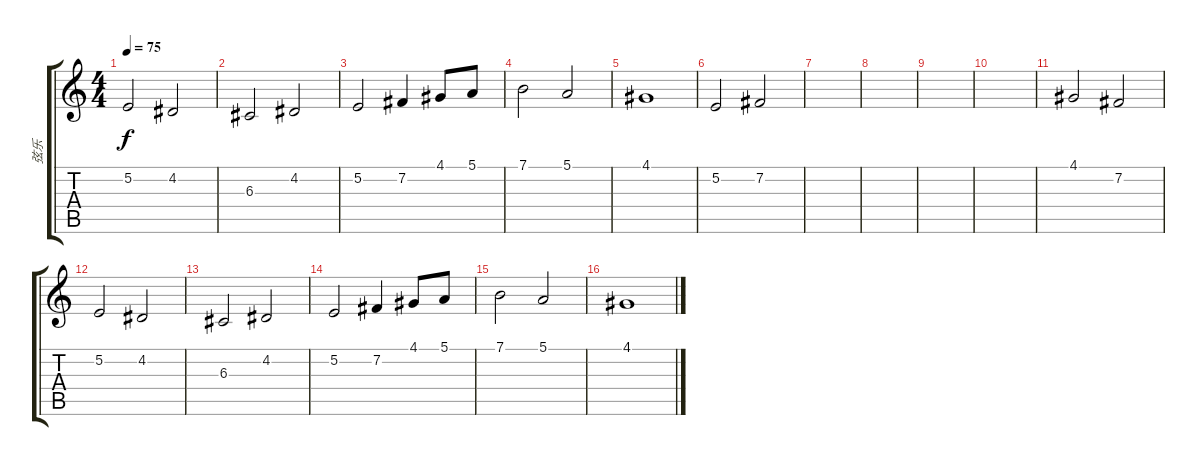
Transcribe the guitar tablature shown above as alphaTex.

\track ("弦乐" "弦乐") {instrument stringensemble1}
\staff {score tabs}
\tuning (E4 B3 G3 D3 A2 E2) {hide}
\ts (4 4)
\tempo 75
\clef g2
\ks c
5.2.2{dy f} 4.2.2 |
6.3.2 4.2.2 |
5.2.2 7.2.4 4.1.8 5.1.8 |
7.1.2 5.1.2 |
4.1.1 |
5.2.2 7.2.2 |
|
|
|
|
4.1.2 7.2.2 |
5.2.2 4.2.2 |
6.3.2 4.2.2 |
5.2.2 7.2.4 4.1.8 5.1.8 |
7.1.2 5.1.2 |
4.1.1
